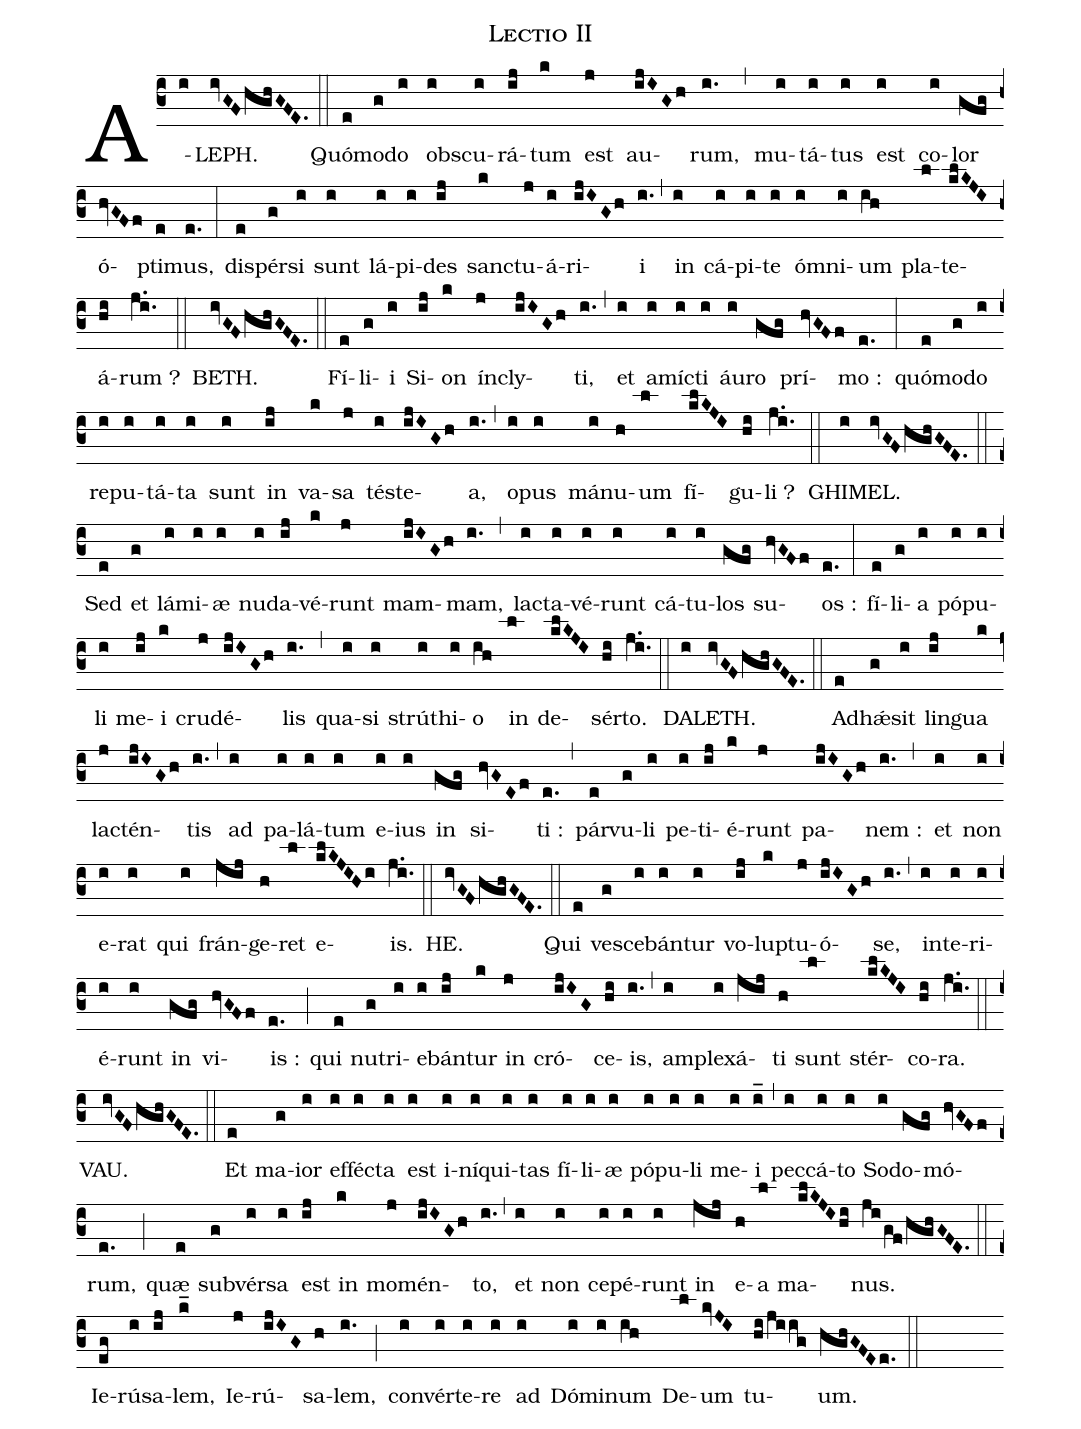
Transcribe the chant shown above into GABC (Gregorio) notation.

name: Lectio II;
%%
(c3) A(i)LEPH.(ivGFhghGFE.) (::)

Quó(e)mo(g)do(i) obs(i)cu(i)rá(ij)tum(k) est(j) au(ijIGh)rum,(i.) (,)
mu(i)tá(i)tus(i) est(i) co(i)lor(gfg) ó(hvGFf)pti(e)mus,(e.) (:)

dis(e)pér(g)si(i) sunt(i) lá(i)pi(i)des(ij) sanc(k)tu(j)á(i)ri(ijIGh)i(i.) (,)
in(i) cá(i)pi(i)te(i) óm(i)ni(i)um(ih) pla(l)te(klKJI)á(hi)rum ?(j.i.) (::)

BETH.(ivGFhghGFE.) (::)

Fí(e)li(g)i(i) Si(ij)on(k) ín(j)cly(ijIGh)ti,(i.) (,)
et(i) a(i)míc(i)ti(i) áu(i)ro(gfg) prí(hvGFf)mo :(e.) (:)
quó(e)mo(g)do(i) re(i)pu(i)tá(i)ta(i) sunt(i) in(ij) va(k)sa(j) tés(i)te(ijIGh)a,(i.) (,)
o(i)pus(i) má(i)nu(h)um(l) fí(klKJI)gu(hi)li ?(j.i.) (::)

GHI(i)MEL.(ivGFhghGFE.) (::)

Sed(e) et(g) lá(i)mi(i)æ(i) nu(i)da(ij)vé(k)runt(j) mam(ijIGh)mam,(i.) (,)
lac(i)ta(i)vé(i)runt(i) cá(i)tu(i)los(gfg) su(hvGFf)os :(e.) (:)
fí(e)li(g)a(i) pó(i)pu(i)li(i) me(ij)i(k) cru(j)dé(ijIGh)lis(i.) (,)
qua(i)si(i) strú(i)thi(i)o(ih) in(l) de(klKJI)sér(hi)to.(j.i.) (::)

DA(i)LETH.(ivGFhghGFE.) (::)

Ad(e)h<sp>'æ</sp>(g)sit(i) lin(ij)gua(k) lac(j)tén(ijIGh)tis(i.) (,)
ad(i) pa(i)lá(i)tum(i) e(i)ius(i) in(gfg) si(hvGEf)ti :(e.) (,)
pár(e)vu(g)li(i) pe(i)ti(ij)é(k)runt(j) pa(ijIGh)nem :(i.) (,)
et(i) non(i) e(i)rat(i) qui(i) frán(jij)ge(h)ret(l) e(klKJIHi)is.(j.i.) (::)

HE.(ivGFhghGFE.) (::)

Qui(e) ve(g)sce(i)bán(i)tur(i) vo(ij)lu(k)ptu(j)ó(ijIGh)se,(i.) (,)
in(i)te(i)ri(i)é(i)runt(i) in(gfg) vi(hvGFf)is :(e.) (;)
qui(e) nu(g)tri(i)e(i)bán(ij)tur(k) in(j) cró(ijIG)ce(hi)is,(i.) (,)
am(i)ple(i)xá(jij)ti(h) sunt(l) stér(klKJI)co(hi)ra.(j.i.) (::)

VAU.(ivGFhghGFE.) (::)

Et(e) ma(g)ior(i) ef(i)féc(i)ta(i) est(i) i(i)ní(i)qui(i)tas(i) fí(i)li(i)æ(i) pó(i)pu(i)li(i) me(i)i(i_) (,)
pec(i)cá(i)to(i) So(i)do(gfg)mó(hvGFf)rum,(e.) (;)
quæ(e) sub(g)vér(i)sa(i) est(ij) in(k) mo(j)mén(ijIGh)to,(i.) (,)
et(i) non(i) ce(i)pé(i)runt(i) in(jij) e(h)a(l) ma(klKJIhi)nus.(ji/gf/hgh/GFE.) (::)

Ie(eg)rú(i)sa(ij)lem,(k_) Ie(j)rú(ijIG)sa(h)lem,(i.) (;)
con(i)vér(i)te(i)re(i) ad(i) Dó(i)mi(i)num(ih) De(l)um(kvJI) tu(hi/ji/ig)um.(hghGFEe.) (::)
